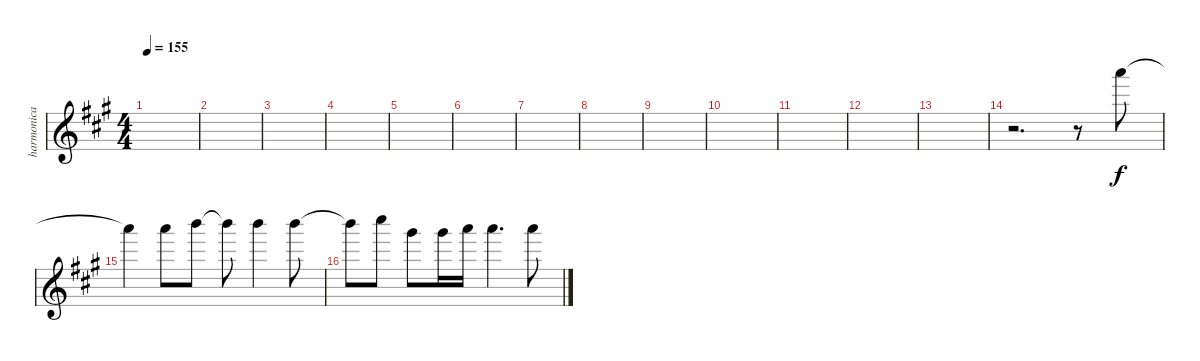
\track ("harmonica" "harmonica") {instrument synthbass1}
\staff {score}
\tuning (E4 B3 G3 D3 A2 E2 B1) {hide}
\ts (4 4)
\tempo 155
\clef g2
\ks a
|
|
|
|
|
|
|
|
|
|
|
|
|
r.2{d} r.8 17.1.8 |
17.1{t}.4 17.1.8 19.1.8 19.1{t}.8 19.1.4 19.1.8 |
19.1{t}.8 21.1.8 16.1.8 16.1.16 17.1.16 17.1.4{d} 17.1.8
